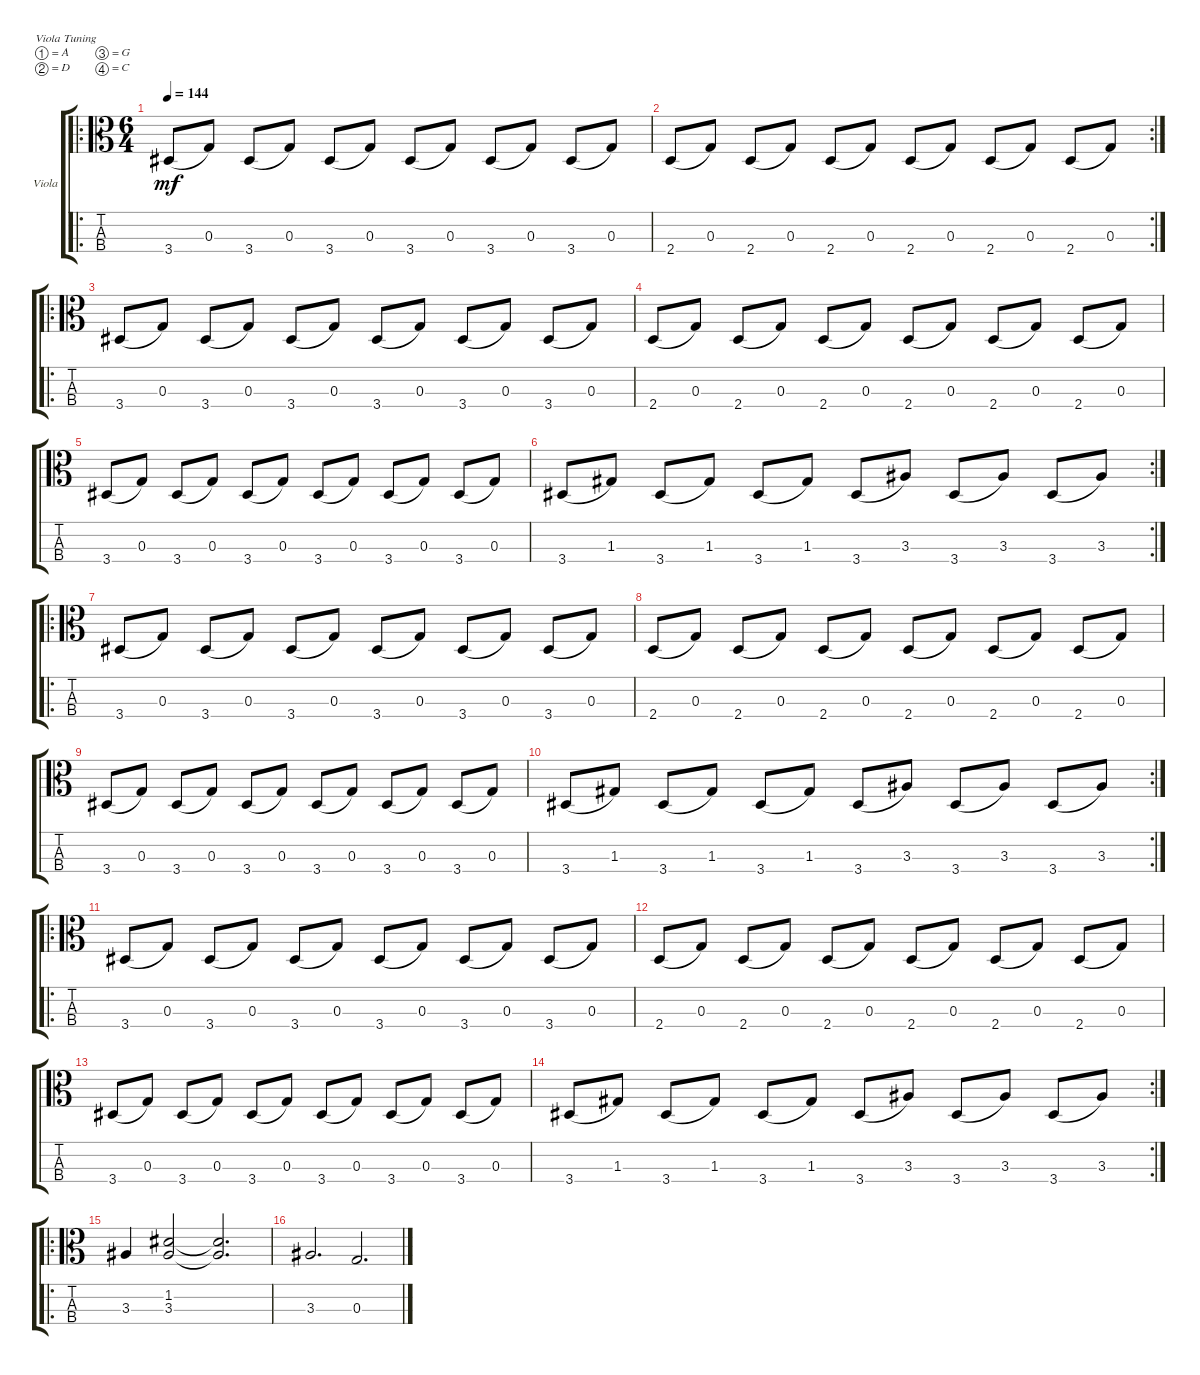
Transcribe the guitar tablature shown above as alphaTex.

\defaultSystemsLayout 4
\bracketExtendMode groupsimilarinstruments
\firstSystemTrackNameOrientation horizontal
\otherSystemsTrackNameOrientation horizontal
\track ("Viola" "Viola") {instrument viola}
\staff {score tabs}
\tuning (A4 D4 G3 C3)
\ro
\ts (6 4)
\tempo 144
\clef c3
\ks c
3.4.8{dy mf legatoorigin instrument viola} 0.3.8 3.4.8{legatoorigin} 0.3.8 3.4.8{legatoorigin} 0.3.8 3.4.8{legatoorigin} 0.3.8 3.4.8{legatoorigin} 0.3.8 3.4.8{legatoorigin} 0.3.8 |
\rc 2
2.4.8{legatoorigin} 0.3.8 2.4.8{legatoorigin} 0.3.8 2.4.8{legatoorigin} 0.3.8 2.4.8{legatoorigin} 0.3.8 2.4.8{legatoorigin} 0.3.8 2.4.8{legatoorigin} 0.3.8 |
\ro
3.4.8{legatoorigin} 0.3.8 3.4.8{legatoorigin} 0.3.8 3.4.8{legatoorigin} 0.3.8 3.4.8{legatoorigin} 0.3.8 3.4.8{legatoorigin} 0.3.8 3.4.8{legatoorigin} 0.3.8 |
2.4.8{legatoorigin} 0.3.8 2.4.8{legatoorigin} 0.3.8 2.4.8{legatoorigin} 0.3.8 2.4.8{legatoorigin} 0.3.8 2.4.8{legatoorigin} 0.3.8 2.4.8{legatoorigin} 0.3.8 |
3.4.8{legatoorigin} 0.3.8 3.4.8{legatoorigin} 0.3.8 3.4.8{legatoorigin} 0.3.8 3.4.8{legatoorigin} 0.3.8 3.4.8{legatoorigin} 0.3.8 3.4.8{legatoorigin} 0.3.8 |
\rc 2
3.4.8{legatoorigin} 1.3.8 3.4.8{legatoorigin} 1.3.8 3.4.8{legatoorigin} 1.3.8 3.4.8{legatoorigin} 3.3.8 3.4.8{legatoorigin} 3.3.8 3.4.8{legatoorigin} 3.3.8 |
\ro
3.4.8{legatoorigin} 0.3.8 3.4.8{legatoorigin} 0.3.8 3.4.8{legatoorigin} 0.3.8 3.4.8{legatoorigin} 0.3.8 3.4.8{legatoorigin} 0.3.8 3.4.8{legatoorigin} 0.3.8 |
2.4.8{legatoorigin} 0.3.8 2.4.8{legatoorigin} 0.3.8 2.4.8{legatoorigin} 0.3.8 2.4.8{legatoorigin} 0.3.8 2.4.8{legatoorigin} 0.3.8 2.4.8{legatoorigin} 0.3.8 |
3.4.8{legatoorigin} 0.3.8 3.4.8{legatoorigin} 0.3.8 3.4.8{legatoorigin} 0.3.8 3.4.8{legatoorigin} 0.3.8 3.4.8{legatoorigin} 0.3.8 3.4.8{legatoorigin} 0.3.8 |
\rc 2
3.4.8{legatoorigin} 1.3.8 3.4.8{legatoorigin} 1.3.8 3.4.8{legatoorigin} 1.3.8 3.4.8{legatoorigin} 3.3.8 3.4.8{legatoorigin} 3.3.8 3.4.8{legatoorigin} 3.3.8 |
\ro
3.4.8{legatoorigin} 0.3.8 3.4.8{legatoorigin} 0.3.8 3.4.8{legatoorigin} 0.3.8 3.4.8{legatoorigin} 0.3.8 3.4.8{legatoorigin} 0.3.8 3.4.8{legatoorigin} 0.3.8 |
2.4.8{legatoorigin} 0.3.8 2.4.8{legatoorigin} 0.3.8 2.4.8{legatoorigin} 0.3.8 2.4.8{legatoorigin} 0.3.8 2.4.8{legatoorigin} 0.3.8 2.4.8{legatoorigin} 0.3.8 |
3.4.8{legatoorigin} 0.3.8 3.4.8{legatoorigin} 0.3.8 3.4.8{legatoorigin} 0.3.8 3.4.8{legatoorigin} 0.3.8 3.4.8{legatoorigin} 0.3.8 3.4.8{legatoorigin} 0.3.8 |
\rc 2
3.4.8{legatoorigin} 1.3.8 3.4.8{legatoorigin} 1.3.8 3.4.8{legatoorigin} 1.3.8 3.4.8{legatoorigin} 3.3.8 3.4.8{legatoorigin} 3.3.8 3.4.8{legatoorigin} 3.3.8 |
\ro
3.3.4 (3.3 1.2).2 (1.2{t} 3.3{t}).2{d} |
3.3.2{d} 0.3.2{d}
